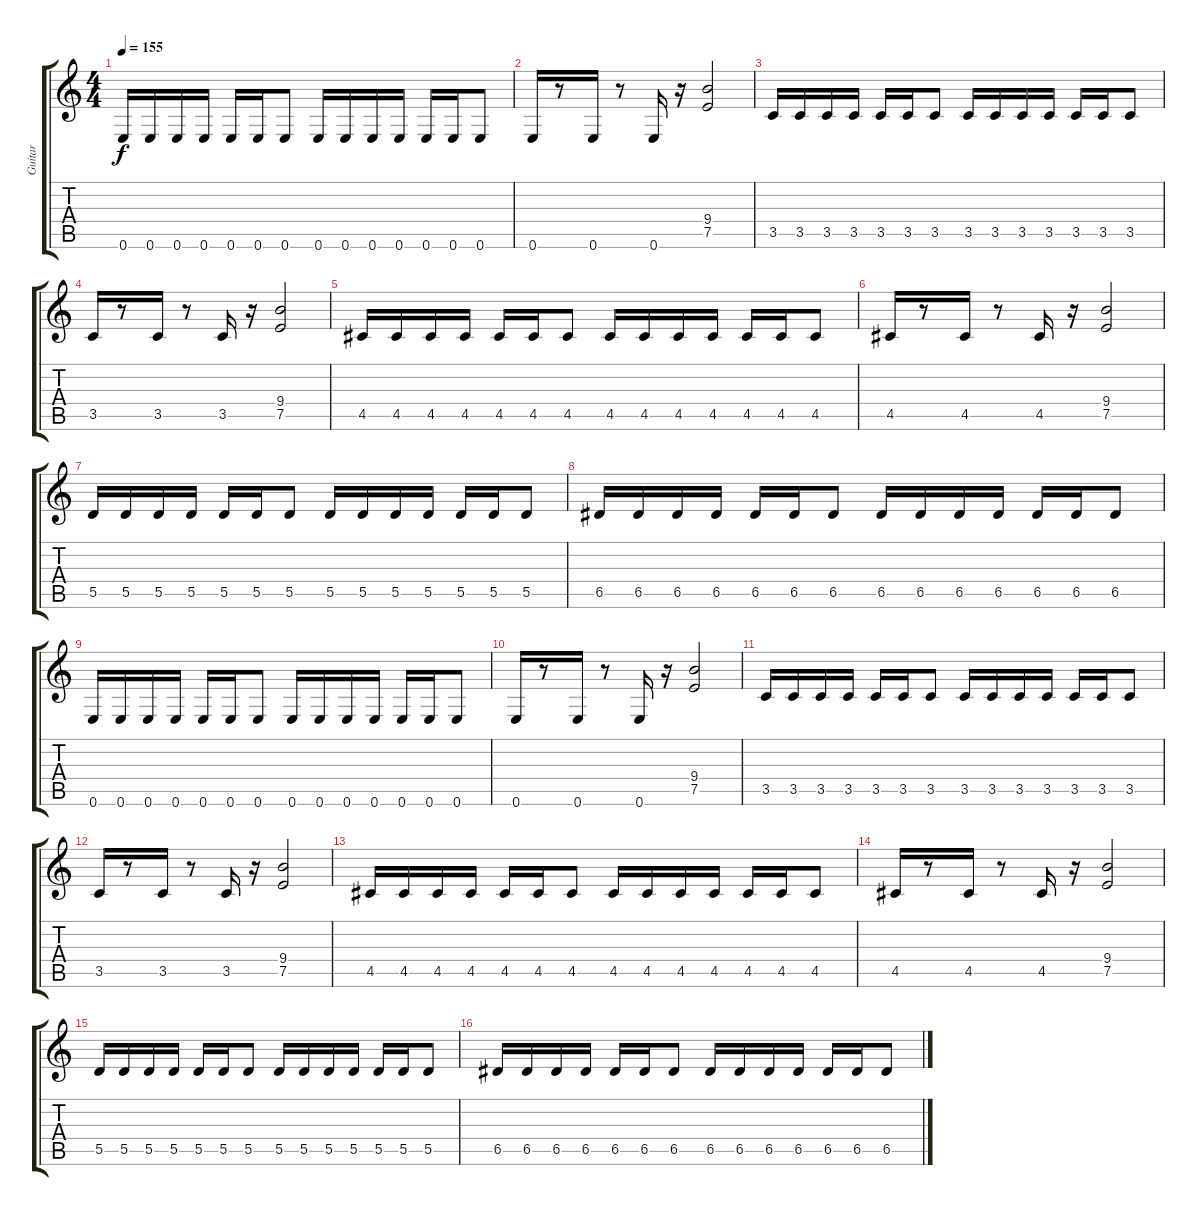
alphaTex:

\track ("Guitar" "Guitar") {instrument distortionguitar}
\staff {score tabs}
\tuning (E4 B3 G3 D3 A2 E2) {hide}
\ts (4 4)
\tempo 155
\clef g2
\ks c
0.6.16{dy f} 0.6.16 0.6.16 0.6.16 0.6.16 0.6.16 0.6.8 0.6.16 0.6.16 0.6.16 0.6.16 0.6.16 0.6.16 0.6.8 |
0.6.16 r.8 0.6.16 r.8 0.6.16 r.16 (9.4 7.5).2 |
3.5.16 3.5.16 3.5.16 3.5.16 3.5.16 3.5.16 3.5.8 3.5.16 3.5.16 3.5.16 3.5.16 3.5.16 3.5.16 3.5.8 |
3.5.16 r.8 3.5.16 r.8 3.5.16 r.16 (9.4 7.5).2 |
4.5.16 4.5.16 4.5.16 4.5.16 4.5.16 4.5.16 4.5.8 4.5.16 4.5.16 4.5.16 4.5.16 4.5.16 4.5.16 4.5.8 |
4.5.16 r.8 4.5.16 r.8 4.5.16 r.16 (9.4 7.5).2 |
5.5.16 5.5.16 5.5.16 5.5.16 5.5.16 5.5.16 5.5.8 5.5.16 5.5.16 5.5.16 5.5.16 5.5.16 5.5.16 5.5.8 |
6.5.16 6.5.16 6.5.16 6.5.16 6.5.16 6.5.16 6.5.8 6.5.16 6.5.16 6.5.16 6.5.16 6.5.16 6.5.16 6.5.8 |
0.6.16 0.6.16 0.6.16 0.6.16 0.6.16 0.6.16 0.6.8 0.6.16 0.6.16 0.6.16 0.6.16 0.6.16 0.6.16 0.6.8 |
0.6.16 r.8 0.6.16 r.8 0.6.16 r.16 (9.4 7.5).2 |
3.5.16 3.5.16 3.5.16 3.5.16 3.5.16 3.5.16 3.5.8 3.5.16 3.5.16 3.5.16 3.5.16 3.5.16 3.5.16 3.5.8 |
3.5.16 r.8 3.5.16 r.8 3.5.16 r.16 (9.4 7.5).2 |
4.5.16 4.5.16 4.5.16 4.5.16 4.5.16 4.5.16 4.5.8 4.5.16 4.5.16 4.5.16 4.5.16 4.5.16 4.5.16 4.5.8 |
4.5.16 r.8 4.5.16 r.8 4.5.16 r.16 (9.4 7.5).2 |
5.5.16 5.5.16 5.5.16 5.5.16 5.5.16 5.5.16 5.5.8 5.5.16 5.5.16 5.5.16 5.5.16 5.5.16 5.5.16 5.5.8 |
6.5.16 6.5.16 6.5.16 6.5.16 6.5.16 6.5.16 6.5.8 6.5.16 6.5.16 6.5.16 6.5.16 6.5.16 6.5.16 6.5.8
